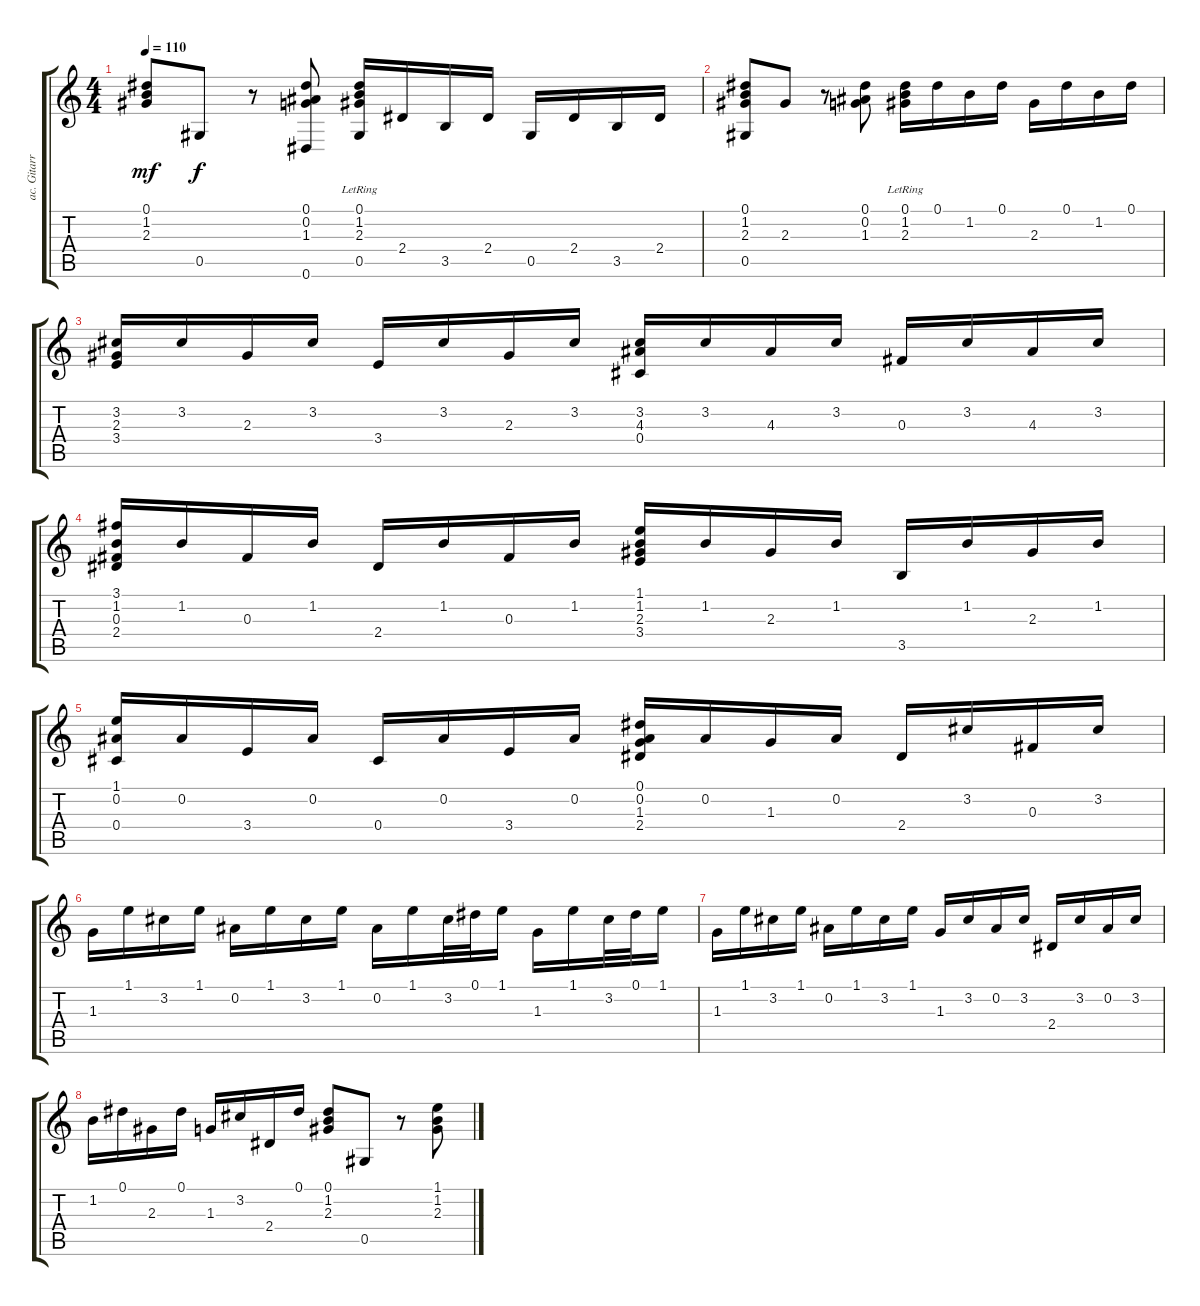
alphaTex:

\track ("ac. Gitarre" "ac. Gitarr") {instrument acousticguitarnylon}
\staff {score tabs}
\tuning (Eb4 Bb3 Gb3 Db3 Ab2 Eb2) {hide}
\ts (4 4)
\tempo 110
\clef g2
\ks c
(0.1 1.2 2.3).8{dy mf instrument acousticguitarnylon} 0.5.8{dy f} r.8 (0.1 0.2 1.3 0.6).8 (0.1{lr} 1.2{lr} 2.3{lr} 0.5).16 2.4.16 3.5.16 2.4.16 0.5.16 2.4.16 3.5.16 2.4.16 |
(0.1 1.2 2.3 0.5).8 2.3.8 r.8 (0.1 0.2 1.3).8 (0.1{lr} 1.2{lr} 2.3{lr}).16 0.1.16 1.2.16 0.1.16 2.3.16 0.1.16 1.2.16 0.1.16 |
(3.2 2.3 3.4).16 3.2.16 2.3.16 3.2.16 3.4.16 3.2.16 2.3.16 3.2.16 (3.2 4.3 0.4).16 3.2.16 4.3.16 3.2.16 0.3.16 3.2.16 4.3.16 3.2.16 |
(3.1 1.2 0.3 2.4).16 1.2.16 0.3.16 1.2.16 2.4.16 1.2.16 0.3.16 1.2.16 (1.1 1.2 2.3 3.4).16 1.2.16 2.3.16 1.2.16 3.5.16 1.2.16 2.3.16 1.2.16 |
(1.1 0.2 0.4).16 0.2.16 3.4.16 0.2.16 0.4.16 0.2.16 3.4.16 0.2.16 (0.1 0.2 1.3 2.4).16 0.2.16 1.3.16 0.2.16 2.4.16 3.2.16 0.3.16 3.2.16 |
1.3.16 1.1.16 3.2.16 1.1.16 0.2.16 1.1.16 3.2.16 1.1.16 0.2.16 1.1.16 3.2.32 0.1.32 1.1.16 1.3.16 1.1.16 3.2.32 0.1.32 1.1.16 |
1.3.16 1.1.16 3.2.16 1.1.16 0.2.16 1.1.16 3.2.16 1.1.16 1.3.16 3.2.16 0.2.16 3.2.16 2.4.16 3.2.16 0.2.16 3.2.16 |
1.2.16 0.1.16 2.3.16 0.1.16 1.3.16 3.2.16 2.4.16 0.1.16 (0.1 1.2 2.3).8 0.5.8 r.8 (1.1 1.2 2.3).8
